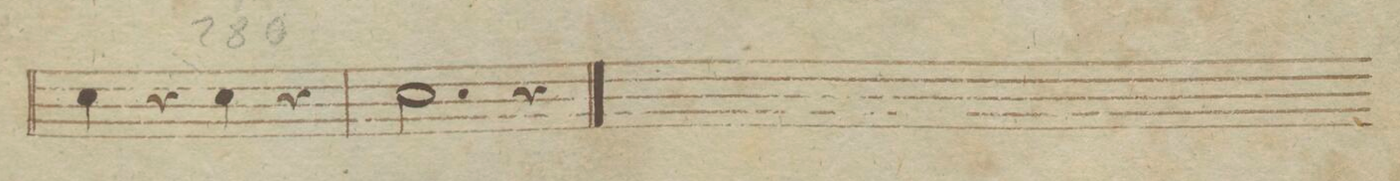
**kern	**dynam
*I"Fagotto Primo.	*
*clefF4	*
*k[b-e-a-]	*
*met(c)	*
*M4/4	*
4E-\	.
4r	.
4E-\	.
4r	.
=277	=277
2.E-\	.
4r	.
==	==
*-	*-
